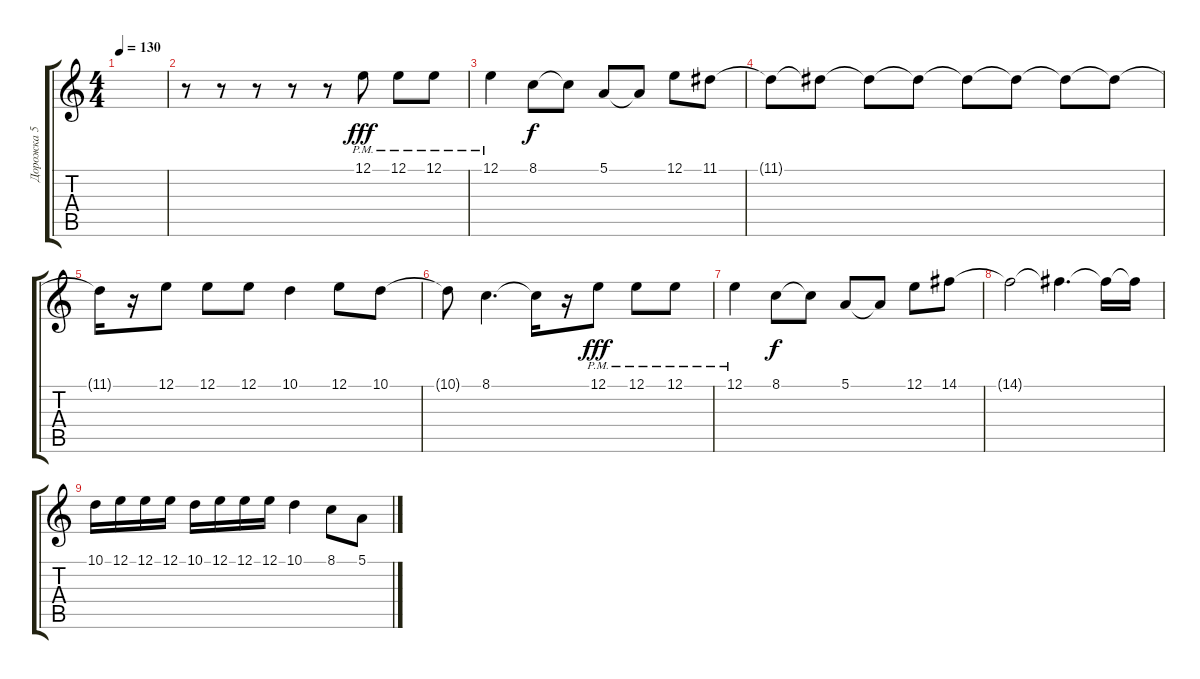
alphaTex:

\track ("Дорожка 5" "Дорожка 5") {instrument brasssection}
\staff {score tabs}
\tuning (E4 B3 G3 D3 A2 E2) {hide}
\ts (4 4)
\tempo 130
\clef g2
\ks c
|
r.8 r.8 r.8 r.8 r.8 12.1{pm}.8{dy fff} 12.1{pm}.8 12.1{pm}.8 |
12.1{pm}.4 8.1.8{dy f} 8.1{t}.8 5.1.8 5.1{t}.8 12.1.8 11.1.8 |
11.1{t}.8 11.1{t}.8 11.1{t}.8 11.1{t}.8 11.1{t}.8 11.1{t}.8 11.1{t}.8 11.1{t}.8 |
11.1{t}.16 r.16 12.1.8 12.1.8 12.1.8 10.1.4 12.1.8 10.1.8 |
10.1{t}.8 8.1.4{d} 8.1{t}.16 r.16 12.1{pm}.8{dy fff} 12.1{pm}.8 12.1{pm}.8 |
12.1{pm}.4 8.1.8{dy f} 8.1{t}.8 5.1.8 5.1{t}.8 12.1.8 14.1.8 |
14.1{t}.2 14.1{t}.4{d} 14.1{t}.16 14.1{t}.16 |
10.1.16 12.1.16 12.1.16 12.1.16 10.1.16 12.1.16 12.1.16 12.1.16 10.1.4 8.1.8 5.1.8
